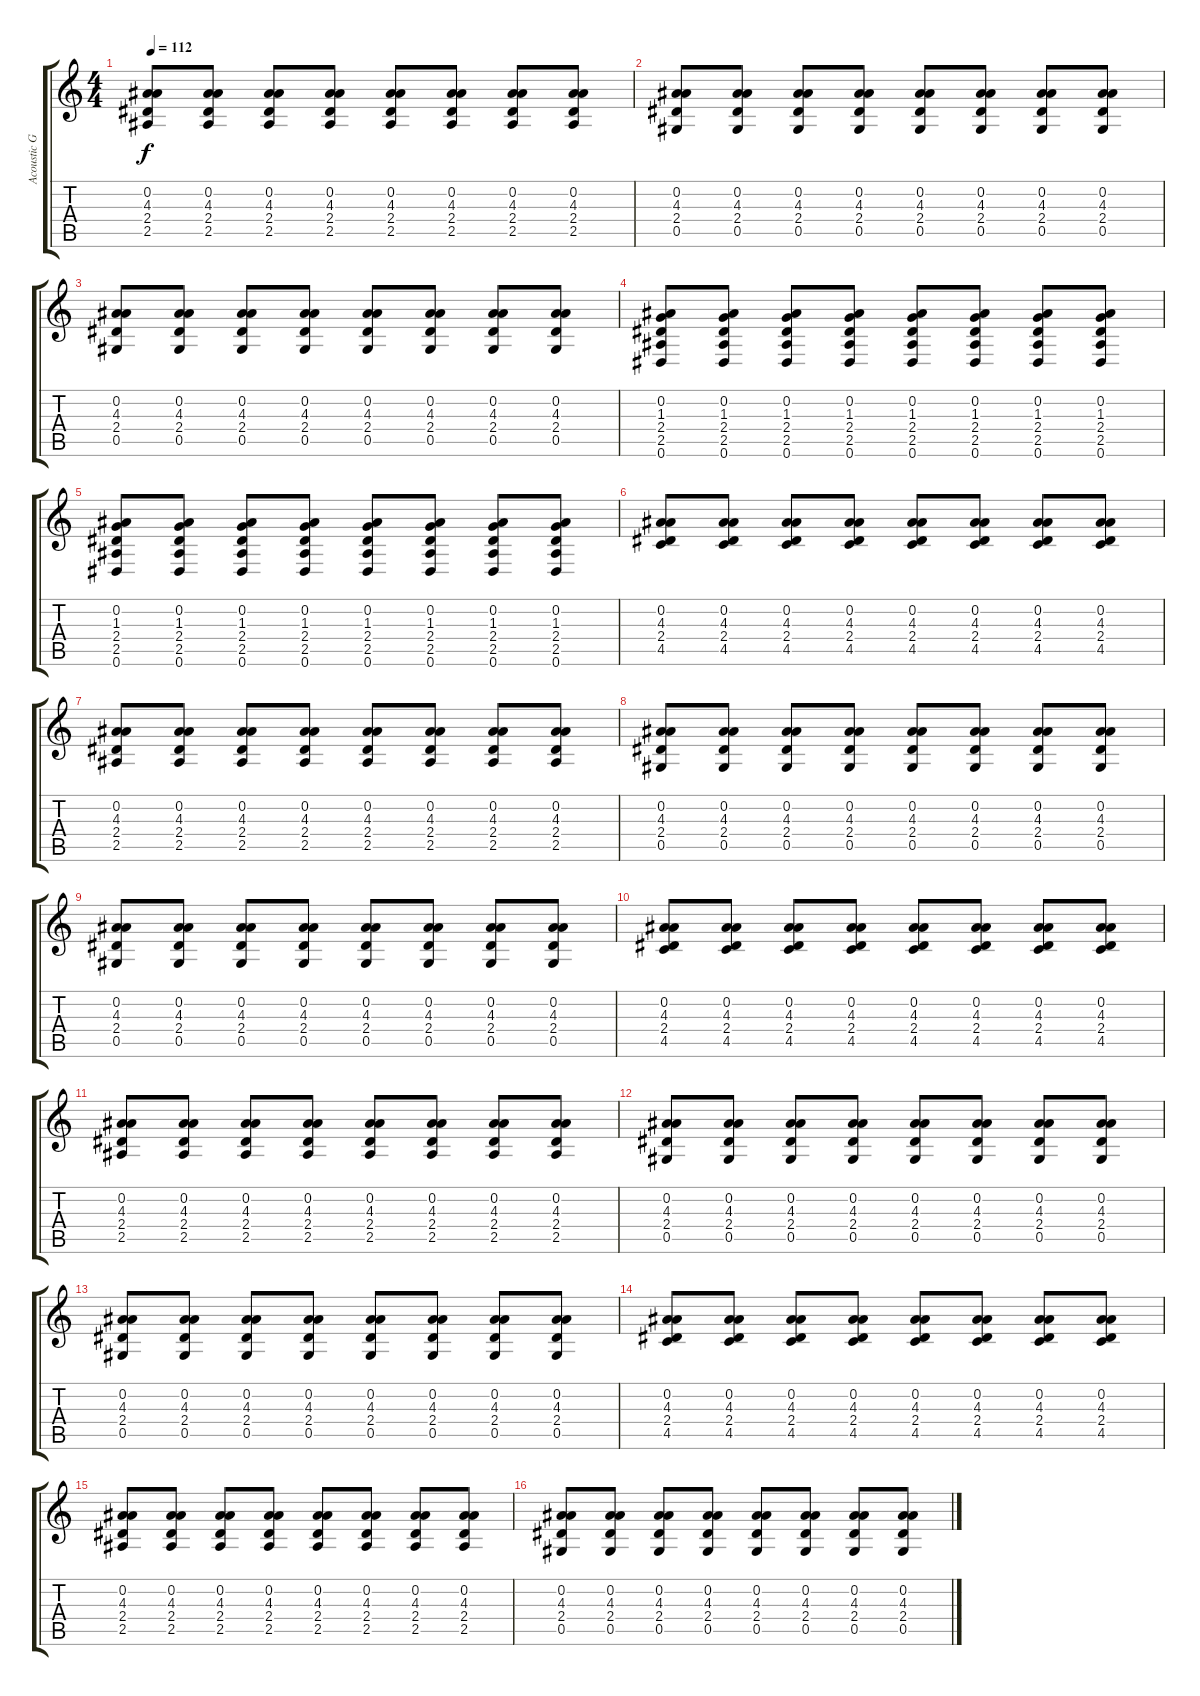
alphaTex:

\track ("Acoustic Guitar" "Acoustic G") {instrument acousticguitarsteel}
\staff {score tabs}
\tuning (Eb4 Bb3 Gb3 Db3 Ab2 Eb2) {hide}
\ts (4 4)
\tempo 112
\clef g2
\ks c
(0.2 4.3 2.4 2.5).8{dy f} (0.2 4.3 2.4 2.5).8 (0.2 4.3 2.4 2.5).8 (0.2 4.3 2.4 2.5).8 (0.2 4.3 2.4 2.5).8 (0.2 4.3 2.4 2.5).8 (0.2 4.3 2.4 2.5).8 (0.2 4.3 2.4 2.5).8 |
(0.2 4.3 2.4 0.5).8 (0.2 4.3 2.4 0.5).8 (0.2 4.3 2.4 0.5).8 (0.2 4.3 2.4 0.5).8 (0.2 4.3 2.4 0.5).8 (0.2 4.3 2.4 0.5).8 (0.2 4.3 2.4 0.5).8 (0.2 4.3 2.4 0.5).8 |
(0.2 4.3 2.4 0.5).8 (0.2 4.3 2.4 0.5).8 (0.2 4.3 2.4 0.5).8 (0.2 4.3 2.4 0.5).8 (0.2 4.3 2.4 0.5).8 (0.2 4.3 2.4 0.5).8 (0.2 4.3 2.4 0.5).8 (0.2 4.3 2.4 0.5).8 |
(0.2 1.3 2.4 2.5 0.6).8 (0.2 1.3 2.4 2.5 0.6).8 (0.2 1.3 2.4 2.5 0.6).8 (0.2 1.3 2.4 2.5 0.6).8 (0.2 1.3 2.4 2.5 0.6).8 (0.2 1.3 2.4 2.5 0.6).8 (0.2 1.3 2.4 2.5 0.6).8 (0.2 1.3 2.4 2.5 0.6).8 |
(0.2 1.3 2.4 2.5 0.6).8 (0.2 1.3 2.4 2.5 0.6).8 (0.2 1.3 2.4 2.5 0.6).8 (0.2 1.3 2.4 2.5 0.6).8 (0.2 1.3 2.4 2.5 0.6).8 (0.2 1.3 2.4 2.5 0.6).8 (0.2 1.3 2.4 2.5 0.6).8 (0.2 1.3 2.4 2.5 0.6).8 |
(0.2 4.3 2.4 4.5).8 (0.2 4.3 2.4 4.5).8 (0.2 4.3 2.4 4.5).8 (0.2 4.3 2.4 4.5).8 (0.2 4.3 2.4 4.5).8 (0.2 4.3 2.4 4.5).8 (0.2 4.3 2.4 4.5).8 (0.2 4.3 2.4 4.5).8 |
(0.2 4.3 2.4 2.5).8 (0.2 4.3 2.4 2.5).8 (0.2 4.3 2.4 2.5).8 (0.2 4.3 2.4 2.5).8 (0.2 4.3 2.4 2.5).8 (0.2 4.3 2.4 2.5).8 (0.2 4.3 2.4 2.5).8 (0.2 4.3 2.4 2.5).8 |
(0.2 4.3 2.4 0.5).8 (0.2 4.3 2.4 0.5).8 (0.2 4.3 2.4 0.5).8 (0.2 4.3 2.4 0.5).8 (0.2 4.3 2.4 0.5).8 (0.2 4.3 2.4 0.5).8 (0.2 4.3 2.4 0.5).8 (0.2 4.3 2.4 0.5).8 |
(0.2 4.3 2.4 0.5).8 (0.2 4.3 2.4 0.5).8 (0.2 4.3 2.4 0.5).8 (0.2 4.3 2.4 0.5).8 (0.2 4.3 2.4 0.5).8 (0.2 4.3 2.4 0.5).8 (0.2 4.3 2.4 0.5).8 (0.2 4.3 2.4 0.5).8 |
(0.2 4.3 2.4 4.5).8 (0.2 4.3 2.4 4.5).8 (0.2 4.3 2.4 4.5).8 (0.2 4.3 2.4 4.5).8 (0.2 4.3 2.4 4.5).8 (0.2 4.3 2.4 4.5).8 (0.2 4.3 2.4 4.5).8 (0.2 4.3 2.4 4.5).8 |
(0.2 4.3 2.4 2.5).8 (0.2 4.3 2.4 2.5).8 (0.2 4.3 2.4 2.5).8 (0.2 4.3 2.4 2.5).8 (0.2 4.3 2.4 2.5).8 (0.2 4.3 2.4 2.5).8 (0.2 4.3 2.4 2.5).8 (0.2 4.3 2.4 2.5).8 |
(0.2 4.3 2.4 0.5).8 (0.2 4.3 2.4 0.5).8 (0.2 4.3 2.4 0.5).8 (0.2 4.3 2.4 0.5).8 (0.2 4.3 2.4 0.5).8 (0.2 4.3 2.4 0.5).8 (0.2 4.3 2.4 0.5).8 (0.2 4.3 2.4 0.5).8 |
(0.2 4.3 2.4 0.5).8 (0.2 4.3 2.4 0.5).8 (0.2 4.3 2.4 0.5).8 (0.2 4.3 2.4 0.5).8 (0.2 4.3 2.4 0.5).8 (0.2 4.3 2.4 0.5).8 (0.2 4.3 2.4 0.5).8 (0.2 4.3 2.4 0.5).8 |
(0.2 4.3 2.4 4.5).8 (0.2 4.3 2.4 4.5).8 (0.2 4.3 2.4 4.5).8 (0.2 4.3 2.4 4.5).8 (0.2 4.3 2.4 4.5).8 (0.2 4.3 2.4 4.5).8 (0.2 4.3 2.4 4.5).8 (0.2 4.3 2.4 4.5).8 |
(0.2 4.3 2.4 2.5).8 (0.2 4.3 2.4 2.5).8 (0.2 4.3 2.4 2.5).8 (0.2 4.3 2.4 2.5).8 (0.2 4.3 2.4 2.5).8 (0.2 4.3 2.4 2.5).8 (0.2 4.3 2.4 2.5).8 (0.2 4.3 2.4 2.5).8 |
(0.2 4.3 2.4 0.5).8 (0.2 4.3 2.4 0.5).8 (0.2 4.3 2.4 0.5).8 (0.2 4.3 2.4 0.5).8 (0.2 4.3 2.4 0.5).8 (0.2 4.3 2.4 0.5).8 (0.2 4.3 2.4 0.5).8 (0.2 4.3 2.4 0.5).8
